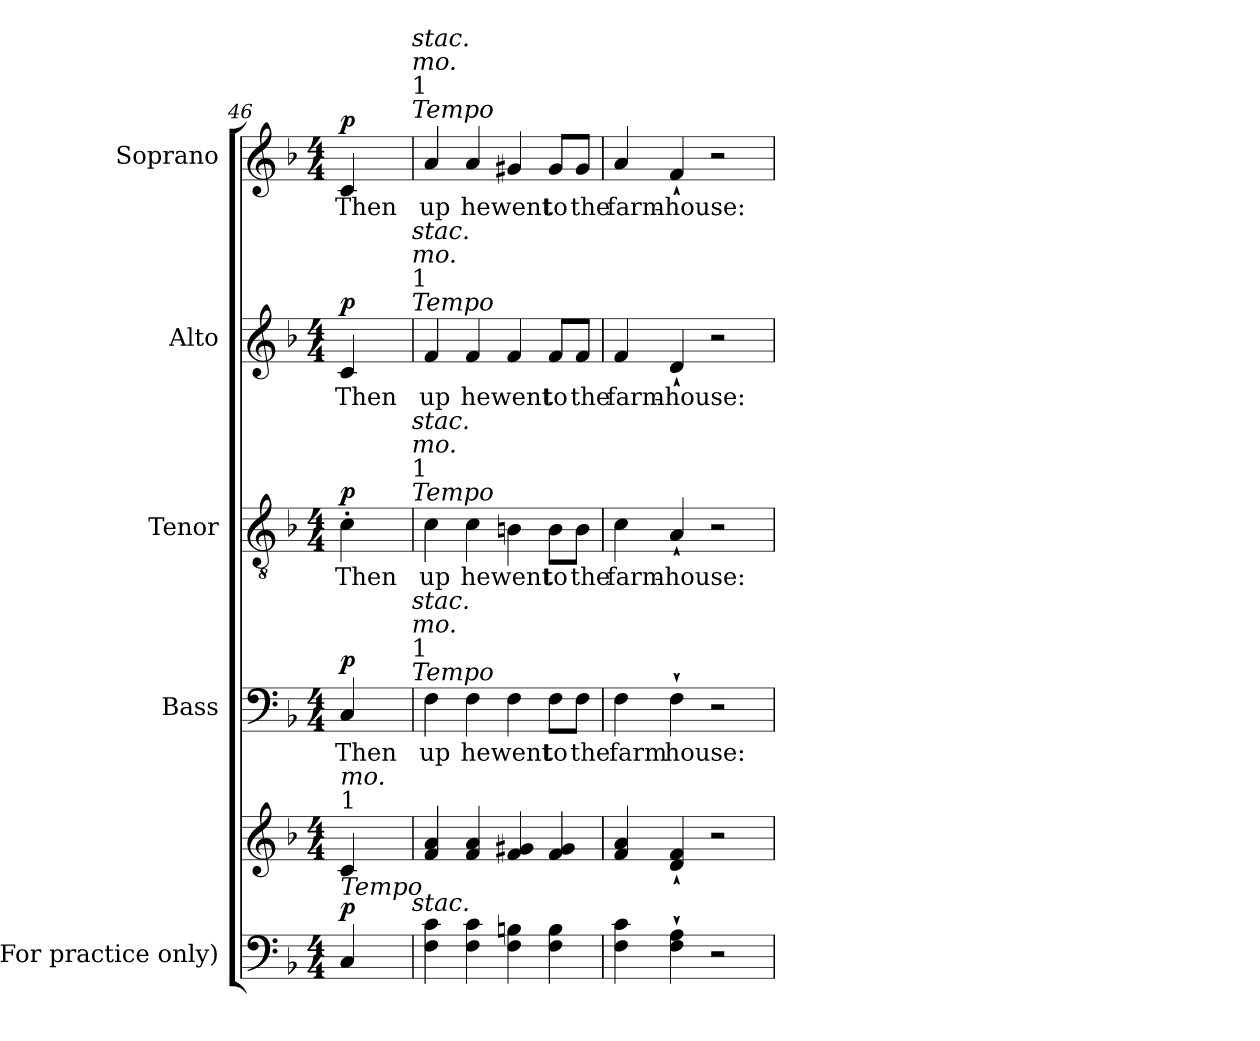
**kern	**kern	**dynam	**kern	**text	**dynam	**kern	**text	**dynam	**kern	**text	**dynam	**kern	**text	**dynam
*part5	*part5	*part5	*part4	*part4	*part4	*part3	*part3	*part3	*part2	*part2	*part2	*part1	*part1	*part1
*staff6	*staff5	*staff5/6	*staff4	*staff4	*staff4	*staff3	*staff3	*staff3	*staff2	*staff2	*staff2	*staff1	*staff1	*staff1
*I"(For  practice only)	*	*	*I"Bass	*	*	*I"Tenor	*	*	*I"Alto	*	*	*I"Soprano	*	*
*	*	*	*I'B.	*	*	*I'T.	*	*	*I'A.	*	*	*I'S.	*	*
*clefF4	*clefG2	*	*clefF4	*	*	*clefGv2	*	*	*clefG2	*	*	*clefG2	*	*
*	*	*	*	*	*	*ITrd7c12	*	*	*	*	*	*	*	*
*k[b-]	*k[b-]	*	*k[b-]	*	*	*k[b-]	*	*	*k[b-]	*	*	*k[b-]	*	*
*F:	*F:	*	*F:	*	*	*F:	*	*	*F:	*	*	*F:	*	*
*M4/4	*M4/4	*	*M4/4	*	*	*M4/4	*	*	*M4/4	*	*	*M4/4	*	*
=46	=46	=46	=46	=46	=46	=46	=46	=46	=46	=46	=46	=46	=46	=46
!	!	!	!	!LO:LY:b:color=#000000	!	!	!	!	!	!	!	!	!	!
!	!	!	!	!	!	!	!LO:LY:b:color=#000000	!	!	!	!	!	!	!
!	!	!	!	!	!	!	!	!	!	!LO:LY:b:color=#000000	!	!	!	!
!	!LO:TX:b:i:t=Tempo	!	!	!	!	!	!	!	!	!	!	!	!	!
!	!LO:TX:t=1	!	!	!	!	!	!	!	!	!	!	!	!	!
!	!LO:TX:i:t=mo.	!	!	!	!	!	!	!	!	!	!	!	!	!
!	!	!	!	!	!	!	!	!	!	!	!	!	!LO:LY:b:color=#000000	!
*^	*	*	*^	*	*	*^	*	*	*^	*	*	*^	*	*
4Ci/	8ryy	4ci/	p	4Ci/	8ryy	Then	p	4C'i\	8ryy	Then	p	4ci/	8ryy	Then	p	4ci/	8ryy	Then	p
.	16ryy	.	.	.	16ryy	.	.	.	16ryy	.	.	.	16ryy	.	.	.	16ryy	.	.
.	32ryy	.	.	.	32ryy	.	.	.	32ryy	.	.	.	32ryy	.	.	.	32ryy	.	.
.	64ryy	.	.	.	64ryy	.	.	.	64ryy	.	.	.	64ryy	.	.	.	64ryy	.	.
.	128...ryy	.	.	.	128...ryy	.	.	.	128...ryy	.	.	.	128...ryy	.	.	.	128...ryy	.	.
!	!	!	!	!	!	!	!	!	!	!	!	!	!	!	!	!	!LO:TX:a:i:t=Tempo	!	!
!	!	!	!	!	!	!	!	!	!	!	!	!	!	!	!	!	!LO:TX:t=1	!	!
!	!	!	!	!	!	!	!	!	!	!	!	!	!	!	!	!	!LO:TX:i:t=mo.	!	!
!	!	!	!	!	!	!	!	!	!	!	!	!	!	!	!	!	!LO:TX:i:t=stac.	!	!
!	!	!	!	!	!	!	!	!	!	!	!	!	!LO:TX:a:i:t=Tempo	!	!	!	!	!	!
!	!	!	!	!	!	!	!	!	!	!	!	!	!LO:TX:t=1	!	!	!	!	!	!
!	!	!	!	!	!	!	!	!	!	!	!	!	!LO:TX:i:t=mo.	!	!	!	!	!	!
!	!	!	!	!	!	!	!	!	!	!	!	!	!LO:TX:i:t=stac.	!	!	!	!	!	!
!	!	!	!	!	!	!	!	!	!LO:TX:a:i:t=Tempo	!	!	!	!	!	!	!	!	!	!
!	!	!	!	!	!	!	!	!	!LO:TX:t=1	!	!	!	!	!	!	!	!	!	!
!	!	!	!	!	!	!	!	!	!LO:TX:i:t=mo.	!	!	!	!	!	!	!	!	!	!
!	!	!	!	!	!	!	!	!	!LO:TX:i:t=stac.	!	!	!	!	!	!	!	!	!	!
!	!	!	!	!	!LO:TX:a:i:t=Tempo	!	!	!	!	!	!	!	!	!	!	!	!	!	!
!	!	!	!	!	!LO:TX:t=1	!	!	!	!	!	!	!	!	!	!	!	!	!	!
!	!	!	!	!	!LO:TX:i:t=mo.	!	!	!	!	!	!	!	!	!	!	!	!	!	!
!	!	!	!	!	!LO:TX:i:t=stac.	!	!	!	!	!	!	!	!	!	!	!	!	!	!
!	!LO:TX:a:i:t=stac.	!	!	!	!	!	!	!	!	!	!	!	!	!	!	!	!	!	!
.	1024ryy	.	.	.	1024ryy	.	.	.	1024ryy	.	.	.	1024ryy	.	.	.	1024ryy	.	.
*	*	*	*	*v	*v	*	*	*	*	*	*	*v	*v	*	*	*v	*v	*	*
*v	*v	*	*	*	*	*	*v	*v	*	*	*	*	*	*	*	*
=47	=47	=47	=47	=47	=47	=47	=47	=47	=47	=47	=47	=47	=47	=47
*^	*	*	*^	*	*	*^	*	*	*^	*	*	*^	*	*
!	!	!	!	!	!	!LO:LY:b:color=#000000	!	!	!	!	!	!	!	!	!	!	!	!	!
*	*	*	*	*v	*v	*	*	*	*	*	*	*v	*v	*	*	*v	*v	*	*
*v	*v	*	*	*	*	*	*v	*v	*	*	*	*	*	*	*	*
*^	*	*	*^	*	*	*^	*	*	*^	*	*	*^	*	*
!	!	!	!	!	!	!	!	!	!	!LO:LY:b:color=#000000	!	!	!	!	!	!	!	!	!
*	*	*	*	*v	*v	*	*	*	*	*	*	*v	*v	*	*	*v	*v	*	*
*v	*v	*	*	*	*	*	*v	*v	*	*	*	*	*	*	*	*
*^	*	*	*^	*	*	*^	*	*	*^	*	*	*^	*	*
!	!	!	!	!	!	!	!	!	!	!	!	!	!	!LO:LY:b:color=#000000	!	!	!	!	!
*	*	*	*	*v	*v	*	*	*	*	*	*	*v	*v	*	*	*v	*v	*	*
*v	*v	*	*	*	*	*	*v	*v	*	*	*	*	*	*	*	*
*^	*	*	*^	*	*	*^	*	*	*^	*	*	*^	*	*
!	!	!	!	!	!	!	!	!	!	!	!	!	!	!	!	!	!	!LO:LY:b:color=#000000	!
*	*	*	*	*v	*v	*	*	*	*	*	*	*v	*v	*	*	*v	*v	*	*
*v	*v	*	*	*	*	*	*v	*v	*	*	*	*	*	*	*	*
4Fi\ 4ci	4fi/ 4ai	.	4Fi\	up	.	4Ci\	up	.	4fi/	up	.	4ai/	up	.
!	!	!	!	!LO:LY:b:color=#000000	!	!	!	!	!	!	!	!	!	!
!	!	!	!	!	!	!	!LO:LY:b:color=#000000	!	!	!	!	!	!	!
!	!	!	!	!	!	!	!	!	!	!LO:LY:b:color=#000000	!	!	!	!
!	!	!	!	!	!	!	!	!	!	!	!	!	!LO:LY:b:color=#000000	!
4Fi\ 4ci	4fi/ 4ai	.	4Fi\	he	.	4Ci\	he	.	4fi/	he	.	4ai/	he	.
!	!	!	!	!LO:LY:b:color=#000000	!	!	!	!	!	!	!	!	!	!
!	!	!	!	!	!	!	!LO:LY:b:color=#000000	!	!	!	!	!	!	!
!	!	!	!	!	!	!	!	!	!	!LO:LY:b:color=#000000	!	!	!	!
!	!	!	!	!	!	!	!	!	!	!	!	!	!LO:LY:b:color=#000000	!
4Fi\ 4Bni	4fi/ 4g#Xi	.	4Fi\	went	.	4BBni\	went	.	4fi/	went	.	4g#Xi/	went	.
!	!	!	!	!LO:LY:b:color=#000000	!	!	!	!	!	!	!	!	!	!
!	!	!	!	!	!	!	!LO:LY:b:color=#000000	!	!	!	!	!	!	!
!	!	!	!	!	!	!	!	!	!	!LO:LY:b:color=#000000	!	!	!	!
!	!	!	!	!	!	!	!	!	!	!	!	!	!LO:LY:b:color=#000000	!
4Fi\ 4Bi	4fi/ 4g#i	.	8Fi\L	to	.	8BBi\L	to	.	8fi/L	to	.	8g#i/L	to	.
!	!	!	!	!LO:LY:b:color=#000000	!	!	!	!	!	!	!	!	!	!
!	!	!	!	!	!	!	!LO:LY:b:color=#000000	!	!	!	!	!	!	!
!	!	!	!	!	!	!	!	!	!	!LO:LY:b:color=#000000	!	!	!	!
!	!	!	!	!	!	!	!	!	!	!	!	!	!LO:LY:b:color=#000000	!
.	.	.	8Fi\J	the	.	8BBi\J	the	.	8fi/J	the	.	8g#i/J	the	.
=48	=48	=48	=48	=48	=48	=48	=48	=48	=48	=48	=48	=48	=48	=48
!	!	!	!	!LO:LY:b:color=#000000	!	!	!	!	!	!	!	!	!	!
!	!	!	!	!	!	!	!LO:LY:b:color=#000000	!	!	!	!	!	!	!
!	!	!	!	!	!	!	!	!	!	!LO:LY:b:color=#000000	!	!	!	!
!	!	!	!	!	!	!	!	!	!	!	!	!	!LO:LY:b:color=#000000	!
4Fi\ 4ci	4fi/ 4ai	.	4Fi\	farm	.	4Ci\	farm-	.	4fi/	farm-	.	4ai/	farm-	.
!	!	!	!	!LO:LY:b:color=#000000	!	!	!	!	!	!	!	!	!	!
!	!	!	!	!	!	!	!LO:LY:b:color=#000000	!	!	!	!	!	!	!
!	!	!	!	!	!	!	!	!	!	!LO:LY:b:color=#000000	!	!	!	!
!	!	!	!	!	!	!	!	!	!	!	!	!	!LO:LY:b:color=#000000	!
4Fi\` 4Ai`	4di/` 4fi`	.	4F`i\	house:	.	4AA`i/	-house:	.	4d`i/	-house:	.	4f`i/	-house:	.
2r	2r	.	2r	.	.	2r	.	.	2r	.	.	2r	.	.
=	=	=	=	=	=	=	=	=	=	=	=	=	=	=
*-	*-	*-	*-	*-	*-	*-	*-	*-	*-	*-	*-	*-	*-	*-
